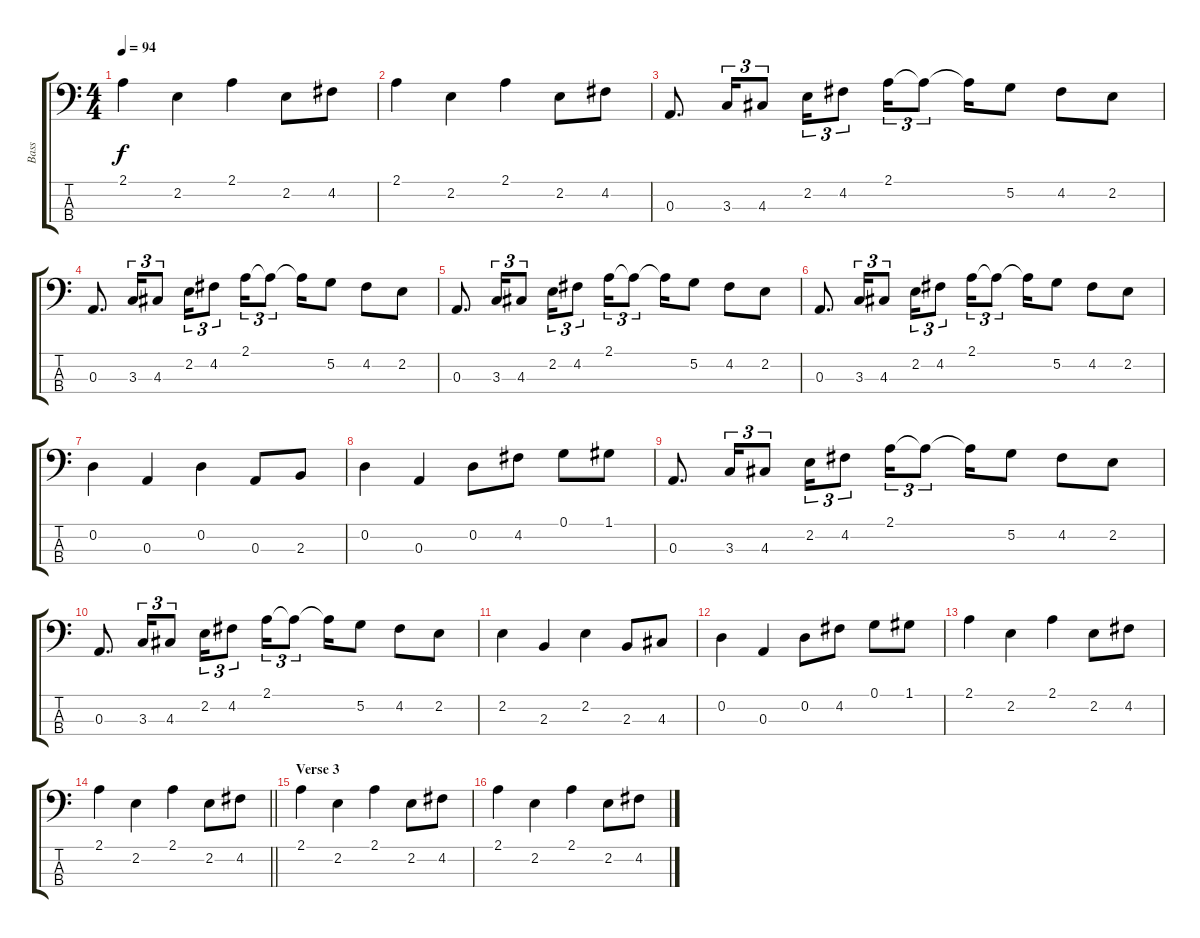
\track ("Bass" "Bass") {instrument electricbassfinger}
\staff {score tabs}
\tuning (G2 D2 A1 E1) {hide}
\ts (4 4)
\tempo 94
\clef f4
\ks c
2.1.4{dy f} 2.2.4 2.1.4 2.2.8 4.2.8 |
2.1.4 2.2.4 2.1.4 2.2.8 4.2.8 |
0.3.8{d} 3.3.16{tu (3 2)} 4.3.8{tu (3 2)} 2.2.16{tu (3 2)} 4.2.8{tu (3 2)} 2.1.16{tu (3 2)} 2.1{t}.8{tu (3 2)} 2.1{t}.16 5.2.8 4.2.8 2.2.8 |
0.3.8{d} 3.3.16{tu (3 2)} 4.3.8{tu (3 2)} 2.2.16{tu (3 2)} 4.2.8{tu (3 2)} 2.1.16{tu (3 2)} 2.1{t}.8{tu (3 2)} 2.1{t}.16 5.2.8 4.2.8 2.2.8 |
0.3.8{d} 3.3.16{tu (3 2)} 4.3.8{tu (3 2)} 2.2.16{tu (3 2)} 4.2.8{tu (3 2)} 2.1.16{tu (3 2)} 2.1{t}.8{tu (3 2)} 2.1{t}.16 5.2.8 4.2.8 2.2.8 |
0.3.8{d} 3.3.16{tu (3 2)} 4.3.8{tu (3 2)} 2.2.16{tu (3 2)} 4.2.8{tu (3 2)} 2.1.16{tu (3 2)} 2.1{t}.8{tu (3 2)} 2.1{t}.16 5.2.8 4.2.8 2.2.8 |
0.2.4 0.3.4 0.2.4 0.3.8 2.3.8 |
0.2.4 0.3.4 0.2.8 4.2.8 0.1.8 1.1.8 |
0.3.8{d} 3.3.16{tu (3 2)} 4.3.8{tu (3 2)} 2.2.16{tu (3 2)} 4.2.8{tu (3 2)} 2.1.16{tu (3 2)} 2.1{t}.8{tu (3 2)} 2.1{t}.16 5.2.8 4.2.8 2.2.8 |
0.3.8{d} 3.3.16{tu (3 2)} 4.3.8{tu (3 2)} 2.2.16{tu (3 2)} 4.2.8{tu (3 2)} 2.1.16{tu (3 2)} 2.1{t}.8{tu (3 2)} 2.1{t}.16 5.2.8 4.2.8 2.2.8 |
2.2.4 2.3.4 2.2.4 2.3.8 4.3.8 |
0.2.4 0.3.4 0.2.8 4.2.8 0.1.8 1.1.8 |
2.1.4 2.2.4 2.1.4 2.2.8 4.2.8 |
\barLineRight lightlight
2.1.4 2.2.4 2.1.4 2.2.8 4.2.8 |
\section ("" "Verse 3")
2.1.4 2.2.4 2.1.4 2.2.8 4.2.8 |
2.1.4 2.2.4 2.1.4 2.2.8 4.2.8
